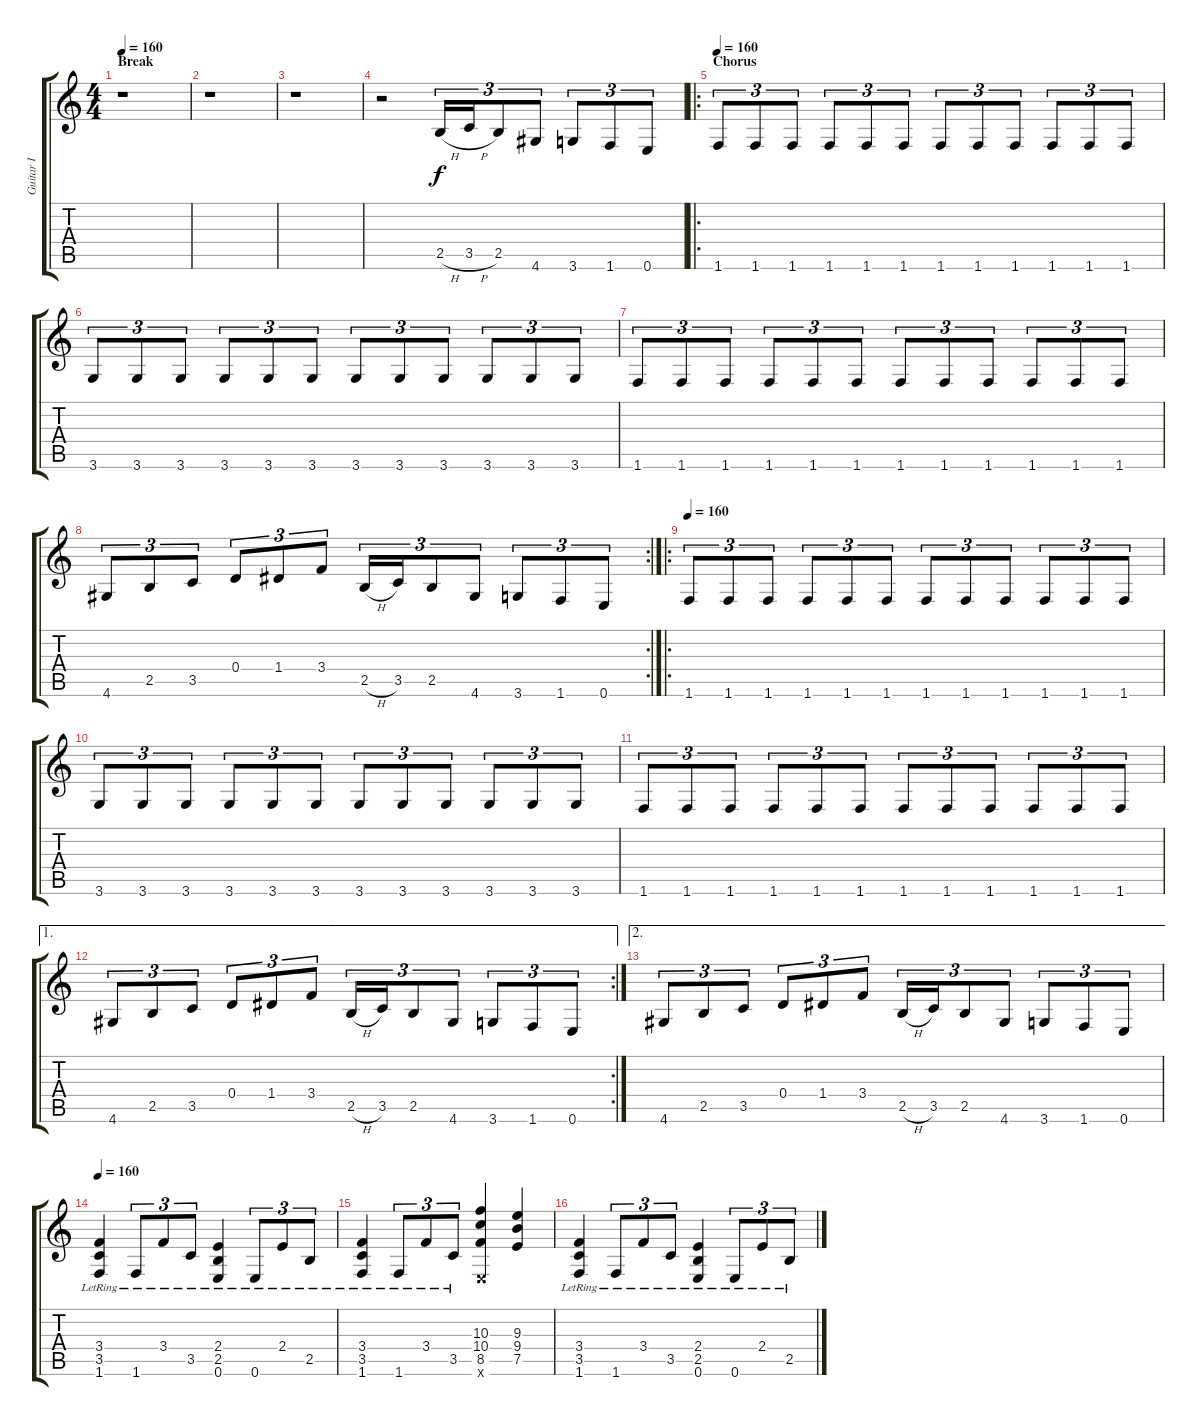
\track ("Guitar I" "Guitar I") {instrument distortionguitar}
\staff {score tabs}
\tuning (E4 B3 G3 D3 A2 E2) {hide}
\ts (4 4)
\section ("" "Break")
\tempo 160
\clef g2
\ks c
r.1{dy f} |
r.1 |
r.1 |
r.2 2.5{h}.16{tu (3 2)} 3.5{h}.16{tu (3 2)} 2.5.8{tu (3 2)} 4.6.8{tu (3 2)} 3.6.8{tu (3 2)} 1.6.8{tu (3 2)} 0.6.8{tu (3 2)} |
\ro
\section ("" "Chorus")
\tempo 160
1.6.8{tu (3 2)} 1.6.8{tu (3 2)} 1.6.8{tu (3 2)} 1.6.8{tu (3 2)} 1.6.8{tu (3 2)} 1.6.8{tu (3 2)} 1.6.8{tu (3 2)} 1.6.8{tu (3 2)} 1.6.8{tu (3 2)} 1.6.8{tu (3 2)} 1.6.8{tu (3 2)} 1.6.8{tu (3 2)} |
3.6.8{tu (3 2)} 3.6.8{tu (3 2)} 3.6.8{tu (3 2)} 3.6.8{tu (3 2)} 3.6.8{tu (3 2)} 3.6.8{tu (3 2)} 3.6.8{tu (3 2)} 3.6.8{tu (3 2)} 3.6.8{tu (3 2)} 3.6.8{tu (3 2)} 3.6.8{tu (3 2)} 3.6.8{tu (3 2)} |
1.6.8{tu (3 2)} 1.6.8{tu (3 2)} 1.6.8{tu (3 2)} 1.6.8{tu (3 2)} 1.6.8{tu (3 2)} 1.6.8{tu (3 2)} 1.6.8{tu (3 2)} 1.6.8{tu (3 2)} 1.6.8{tu (3 2)} 1.6.8{tu (3 2)} 1.6.8{tu (3 2)} 1.6.8{tu (3 2)} |
\rc 2
4.6.8{tu (3 2)} 2.5.8{tu (3 2)} 3.5.8{tu (3 2)} 0.4.8{tu (3 2)} 1.4.8{tu (3 2)} 3.4.8{tu (3 2)} 2.5{h}.16{tu (3 2)} 3.5.16{tu (3 2)} 2.5.8{tu (3 2)} 4.6.8{tu (3 2)} 3.6.8{tu (3 2)} 1.6.8{tu (3 2)} 0.6.8{tu (3 2)} |
\ro
\tempo 160
1.6.8{tu (3 2)} 1.6.8{tu (3 2)} 1.6.8{tu (3 2)} 1.6.8{tu (3 2)} 1.6.8{tu (3 2)} 1.6.8{tu (3 2)} 1.6.8{tu (3 2)} 1.6.8{tu (3 2)} 1.6.8{tu (3 2)} 1.6.8{tu (3 2)} 1.6.8{tu (3 2)} 1.6.8{tu (3 2)} |
3.6.8{tu (3 2)} 3.6.8{tu (3 2)} 3.6.8{tu (3 2)} 3.6.8{tu (3 2)} 3.6.8{tu (3 2)} 3.6.8{tu (3 2)} 3.6.8{tu (3 2)} 3.6.8{tu (3 2)} 3.6.8{tu (3 2)} 3.6.8{tu (3 2)} 3.6.8{tu (3 2)} 3.6.8{tu (3 2)} |
1.6.8{tu (3 2)} 1.6.8{tu (3 2)} 1.6.8{tu (3 2)} 1.6.8{tu (3 2)} 1.6.8{tu (3 2)} 1.6.8{tu (3 2)} 1.6.8{tu (3 2)} 1.6.8{tu (3 2)} 1.6.8{tu (3 2)} 1.6.8{tu (3 2)} 1.6.8{tu (3 2)} 1.6.8{tu (3 2)} |
\ae 1
\rc 2
4.6.8{tu (3 2)} 2.5.8{tu (3 2)} 3.5.8{tu (3 2)} 0.4.8{tu (3 2)} 1.4.8{tu (3 2)} 3.4.8{tu (3 2)} 2.5{h}.16{tu (3 2)} 3.5.16{tu (3 2)} 2.5.8{tu (3 2)} 4.6.8{tu (3 2)} 3.6.8{tu (3 2)} 1.6.8{tu (3 2)} 0.6.8{tu (3 2)} |
\ae 2
4.6.8{tu (3 2)} 2.5.8{tu (3 2)} 3.5.8{tu (3 2)} 0.4.8{tu (3 2)} 1.4.8{tu (3 2)} 3.4.8{tu (3 2)} 2.5{h}.16{tu (3 2)} 3.5.16{tu (3 2)} 2.5.8{tu (3 2)} 4.6.8{tu (3 2)} 3.6.8{tu (3 2)} 1.6.8{tu (3 2)} 0.6.8{tu (3 2)} |
\tempo 160
(3.4{lr} 3.5{lr} 1.6{lr}).4 1.6{lr}.8{tu (3 2)} 3.4{lr}.8{tu (3 2)} 3.5{lr}.8{tu (3 2)} (2.4{lr} 2.5{lr} 0.6{lr}).4 0.6{lr}.8{tu (3 2)} 2.4{lr}.8{tu (3 2)} 2.5{lr}.8{tu (3 2)} |
(3.4{lr} 3.5{lr} 1.6{lr}).4 1.6{lr}.8{tu (3 2)} 3.4{lr}.8{tu (3 2)} 3.5{lr}.8{tu (3 2)} (10.3 10.4 8.5 0.6{x}).4 (9.3 9.4 7.5).4 |
(3.4{lr} 3.5{lr} 1.6{lr}).4 1.6{lr}.8{tu (3 2)} 3.4{lr}.8{tu (3 2)} 3.5{lr}.8{tu (3 2)} (2.4{lr} 2.5{lr} 0.6{lr}).4 0.6{lr}.8{tu (3 2)} 2.4{lr}.8{tu (3 2)} 2.5{lr}.8{tu (3 2)}
